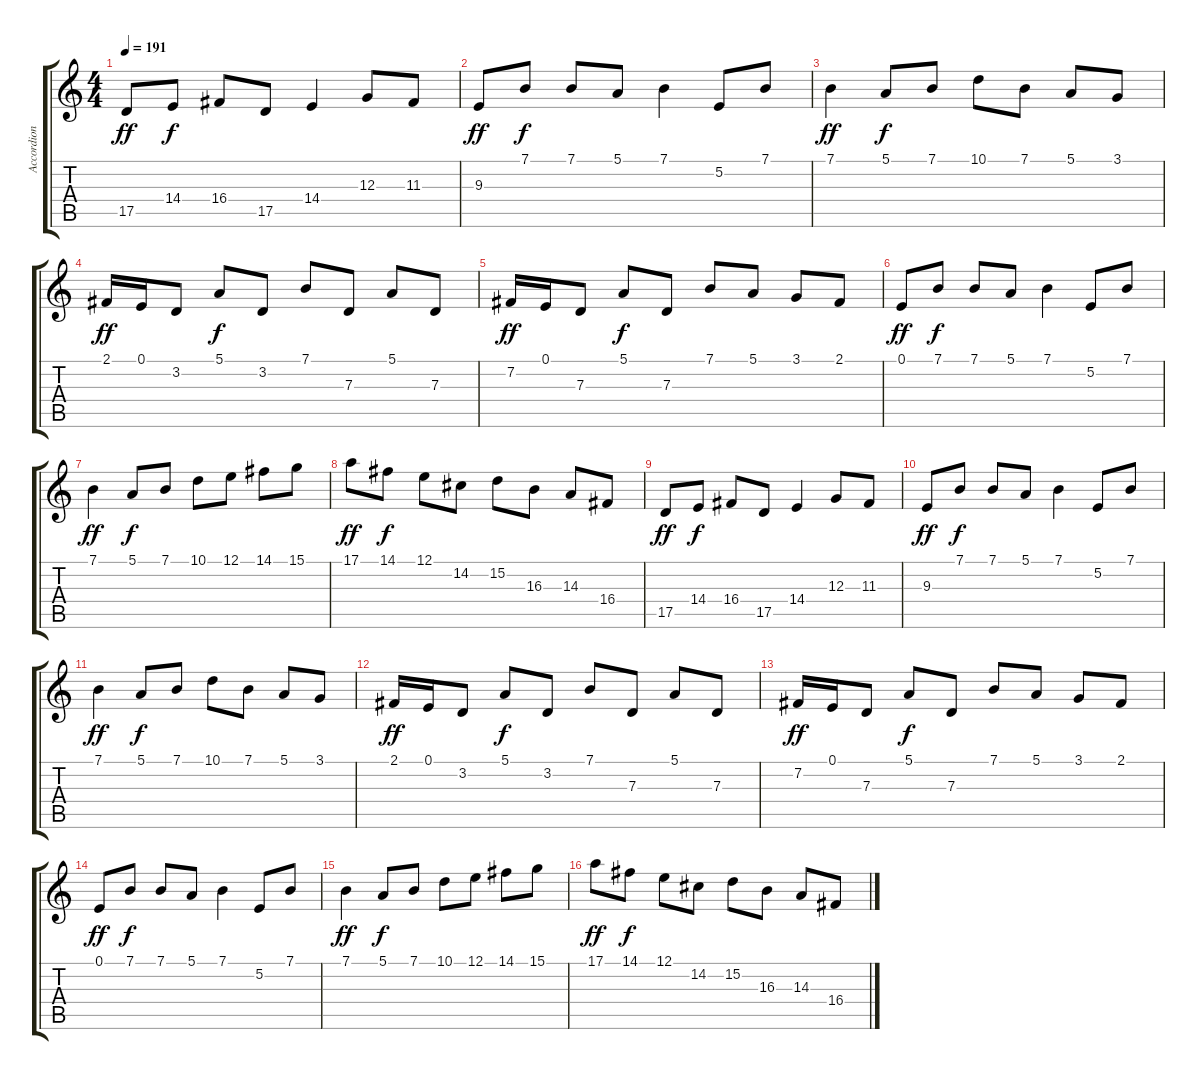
\track ("Accordion 1" "Accordion ") {instrument tangoaccordion}
\staff {score tabs}
\tuning (E4 B3 G3 D3 A2 E2) {hide}
\ts (4 4)
\tempo 191
\clef g2
\ks c
17.5.8{dy ff} 14.4.8{dy f} 16.4.8 17.5.8 14.4.4 12.3.8 11.3.8 |
9.3.8{dy ff} 7.1.8{dy f} 7.1.8 5.1.8 7.1.4 5.2.8 7.1.8 |
7.1.4{dy ff} 5.1.8{dy f} 7.1.8 10.1.8 7.1.8 5.1.8 3.1.8 |
2.1.16{dy ff} 0.1.16 3.2.8 5.1.8{dy f} 3.2.8 7.1.8 7.3.8 5.1.8 7.3.8 |
7.2.16{dy ff} 0.1.16 7.3.8 5.1.8{dy f} 7.3.8 7.1.8 5.1.8 3.1.8 2.1.8 |
0.1.8{dy ff} 7.1.8{dy f} 7.1.8 5.1.8 7.1.4 5.2.8 7.1.8 |
7.1.4{dy ff} 5.1.8{dy f} 7.1.8 10.1.8 12.1.8 14.1.8 15.1.8 |
17.1.8{dy ff} 14.1.8{dy f} 12.1.8 14.2.8 15.2.8 16.3.8 14.3.8 16.4.8 |
17.5.8{dy ff} 14.4.8{dy f} 16.4.8 17.5.8 14.4.4 12.3.8 11.3.8 |
9.3.8{dy ff} 7.1.8{dy f} 7.1.8 5.1.8 7.1.4 5.2.8 7.1.8 |
7.1.4{dy ff} 5.1.8{dy f} 7.1.8 10.1.8 7.1.8 5.1.8 3.1.8 |
2.1.16{dy ff} 0.1.16 3.2.8 5.1.8{dy f} 3.2.8 7.1.8 7.3.8 5.1.8 7.3.8 |
7.2.16{dy ff} 0.1.16 7.3.8 5.1.8{dy f} 7.3.8 7.1.8 5.1.8 3.1.8 2.1.8 |
0.1.8{dy ff} 7.1.8{dy f} 7.1.8 5.1.8 7.1.4 5.2.8 7.1.8 |
7.1.4{dy ff} 5.1.8{dy f} 7.1.8 10.1.8 12.1.8 14.1.8 15.1.8 |
17.1.8{dy ff} 14.1.8{dy f} 12.1.8 14.2.8 15.2.8 16.3.8 14.3.8 16.4.8
